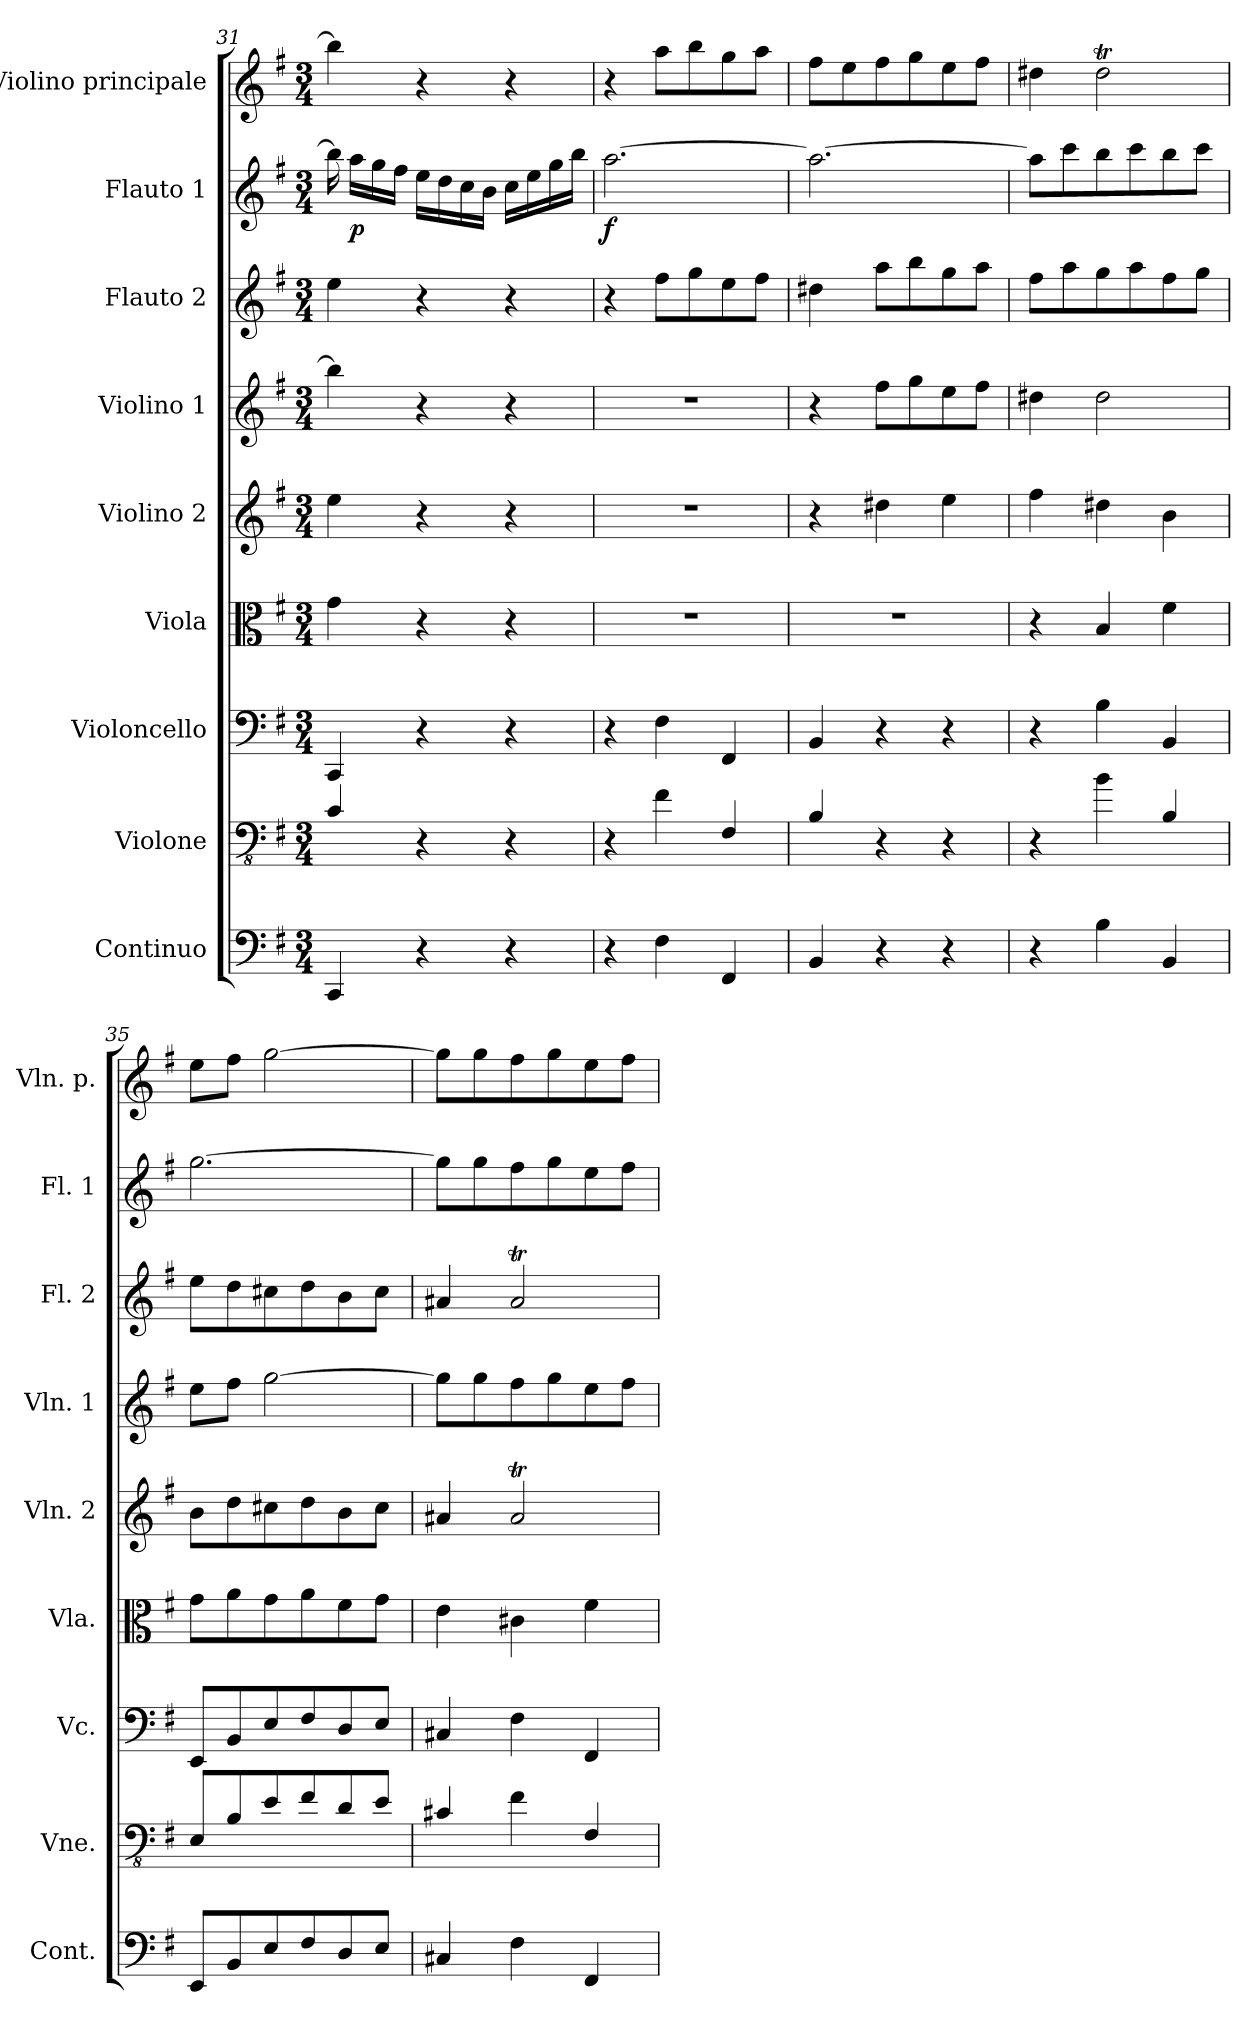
**kern	**kern	**kern	**kern	**kern	**kern	**kern	**kern	**dynam	**kern
*part9	*part8	*part7	*part6	*part5	*part4	*part3	*part2	*part2	*part1
*staff9	*staff8	*staff7	*staff6	*staff5	*staff4	*staff3	*staff2	*staff2	*staff1
*I"Continuo	*I"Violone	*I"Violoncello	*I"Viola	*I"Violino 2	*I"Violino 1	*I"Flauto 2	*I"Flauto 1	*	*I"Violino principale
*I'Cont.	*I'Vne.	*I'Vc.	*I'Vla.	*I'Vln. 2	*I'Vln. 1	*I'Fl. 2	*I'Fl. 1	*	*I'Vln. p.
*clefF4	*clefFv4	*clefF4	*clefC3	*clefG2	*clefG2	*clefG2	*clefG2	*	*clefG2
*	*ITrd7c12	*	*	*	*	*	*	*	*
*k[f#]	*k[f#]	*k[f#]	*k[f#]	*k[f#]	*k[f#]	*k[f#]	*k[f#]	*	*k[f#]
*M3/4	*M3/4	*M3/4	*M3/4	*M3/4	*M3/4	*M3/4	*M3/4	*	*M3/4
=31	=31	=31	=31	=31	=31	=31	=31	=31	=31
4CC/	4CC/	4CC/	4g\	4ee\	4bb\]	4ee\	16bb\]	.	4bb\]
!	!	!	!	!	!	!	!	!LO:DY:b	!
.	.	.	.	.	.	.	16aa\LL	p	.
.	.	.	.	.	.	.	16gg\	.	.
.	.	.	.	.	.	.	16ff#\JJ	.	.
4r	4r	4r	4r	4r	4r	4r	16ee\LL	.	4r
.	.	.	.	.	.	.	16dd\	.	.
.	.	.	.	.	.	.	16cc\	.	.
.	.	.	.	.	.	.	16b\JJ	.	.
4r	4r	4r	4r	4r	4r	4r	16cc\LL	.	4r
.	.	.	.	.	.	.	16ee\	.	.
.	.	.	.	.	.	.	16gg\	.	.
.	.	.	.	.	.	.	16bb\JJ	.	.
=32	=32	=32	=32	=32	=32	=32	=32	=32	=32
!	!	!	!	!	!	!	!	!LO:DY:b	!
4r	4r	4r	2.r	2.r	2.r	4r	[2.aa\	f	4r
4F#\	4FF#\	4F#\	.	.	.	8ff#\L	.	.	8aa\L
.	.	.	.	.	.	8gg\	.	.	8bb\
4FF#/	4FFF#/	4FF#/	.	.	.	8ee\	.	.	8gg\
.	.	.	.	.	.	8ff#\J	.	.	8aa\J
=33	=33	=33	=33	=33	=33	=33	=33	=33	=33
4BB/	4BBB/	4BB/	2.r	4r	4r	4dd#X\	2.aa\_	.	8ff#\L
.	.	.	.	.	.	.	.	.	8ee\
4r	4r	4r	.	4dd#X\	8ff#\L	8aa\L	.	.	8ff#\
.	.	.	.	.	8gg\	8bb\	.	.	8gg\
4r	4r	4r	.	4ee\	8ee\	8gg\	.	.	8ee\
.	.	.	.	.	8ff#\J	8aa\J	.	.	8ff#\J
=34	=34	=34	=34	=34	=34	=34	=34	=34	=34
4r	4r	4r	4r	4ff#\	4dd#X\	8ff#\L	8aa\L]	.	4dd#X\
.	.	.	.	.	.	8aa\	8ccc\	.	.
4B\	4BB\	4B\	4B/	4dd#X\	2dd#\	8gg\	8bb\	.	2dd#t\
.	.	.	.	.	.	8aa\	8ccc\	.	.
4BB/	4BBB/	4BB/	4f#\	4b\	.	8ff#\	8bb\	.	.
.	.	.	.	.	.	8gg\J	8ccc\J	.	.
=35	=35	=35	=35	=35	=35	=35	=35	=35	=35
8EE/L	8EEE/L	8EE/L	8g\L	8b\L	8ee\L	8ee\L	[2.gg\	.	8ee\L
8BB/	8BBB/	8BB/	8a\	8dd\	8ff#\J	8dd\	.	.	8ff#\J
8E/	8EE/	8E/	8g\	8cc#X\	[2gg\	8cc#X\	.	.	[2gg\
8F#/	8FF#/	8F#/	8a\	8dd\	.	8dd\	.	.	.
8D/	8DD/	8D/	8f#\	8b\	.	8b\	.	.	.
8E/J	8EE/J	8E/J	8g\J	8cc#\J	.	8cc#\J	.	.	.
!!LO:PB:g=z
=36	=36	=36	=36	=36	=36	=36	=36	=36	=36
4C#X/	4CC#X/	4C#X/	4e\	4a#X/	8gg\L]	4a#X/	8gg\L]	.	8gg\L]
.	.	.	.	.	8gg\	.	8gg\	.	8gg\
4F#\	4FF#\	4F#\	4c#X\	2a#t/	8ff#\	2a#t/	8ff#\	.	8ff#\
.	.	.	.	.	8gg\	.	8gg\	.	8gg\
4FF#/	4FFF#/	4FF#/	4f#\	.	8ee\	.	8ee\	.	8ee\
.	.	.	.	.	8ff#\J	.	8ff#\J	.	8ff#\J
=	=	=	=	=	=	=	=	=	=
*-	*-	*-	*-	*-	*-	*-	*-	*-	*-
